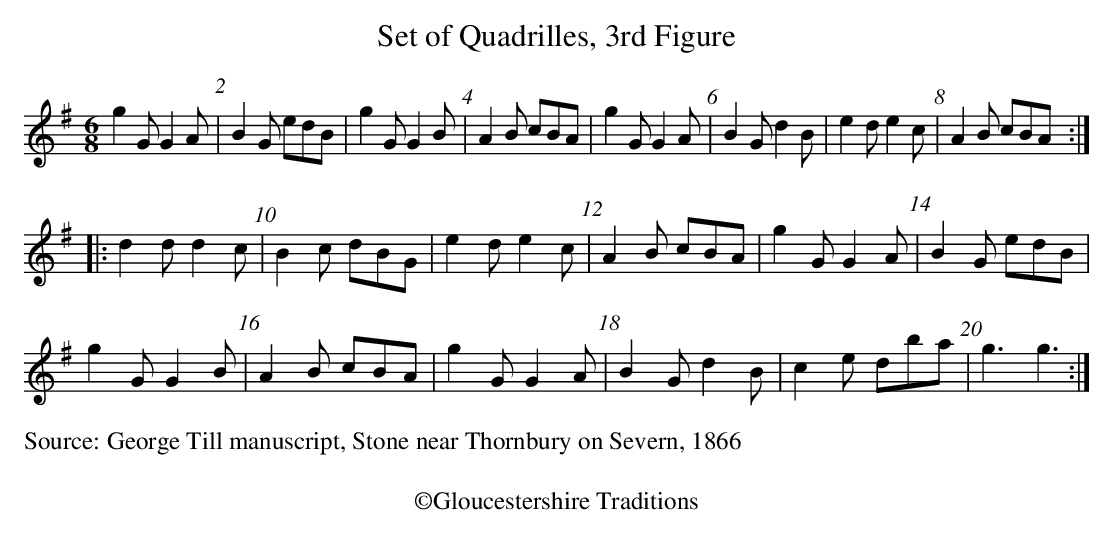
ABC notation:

X:1
T:Set of Quadrilles, 3rd Figure
M:6/8
L:1/8
K:G
g2 G G2 A | B2 G edB | g2 G G2 B | A2 B cBA |\
 g2 G G2 A | B2 G d2 B | e2 d e2 c | A2 B cBA :|
|:d2 d d2 c | B2 c dBG | e2 d e2 c | A2 B cBA | g2 G G2 A | B2 G edB |
 g2 G G2 B | A2 B cBA |g2 G G2 A | B2 G d2 B | c2 e dba | g3 g3 :|
